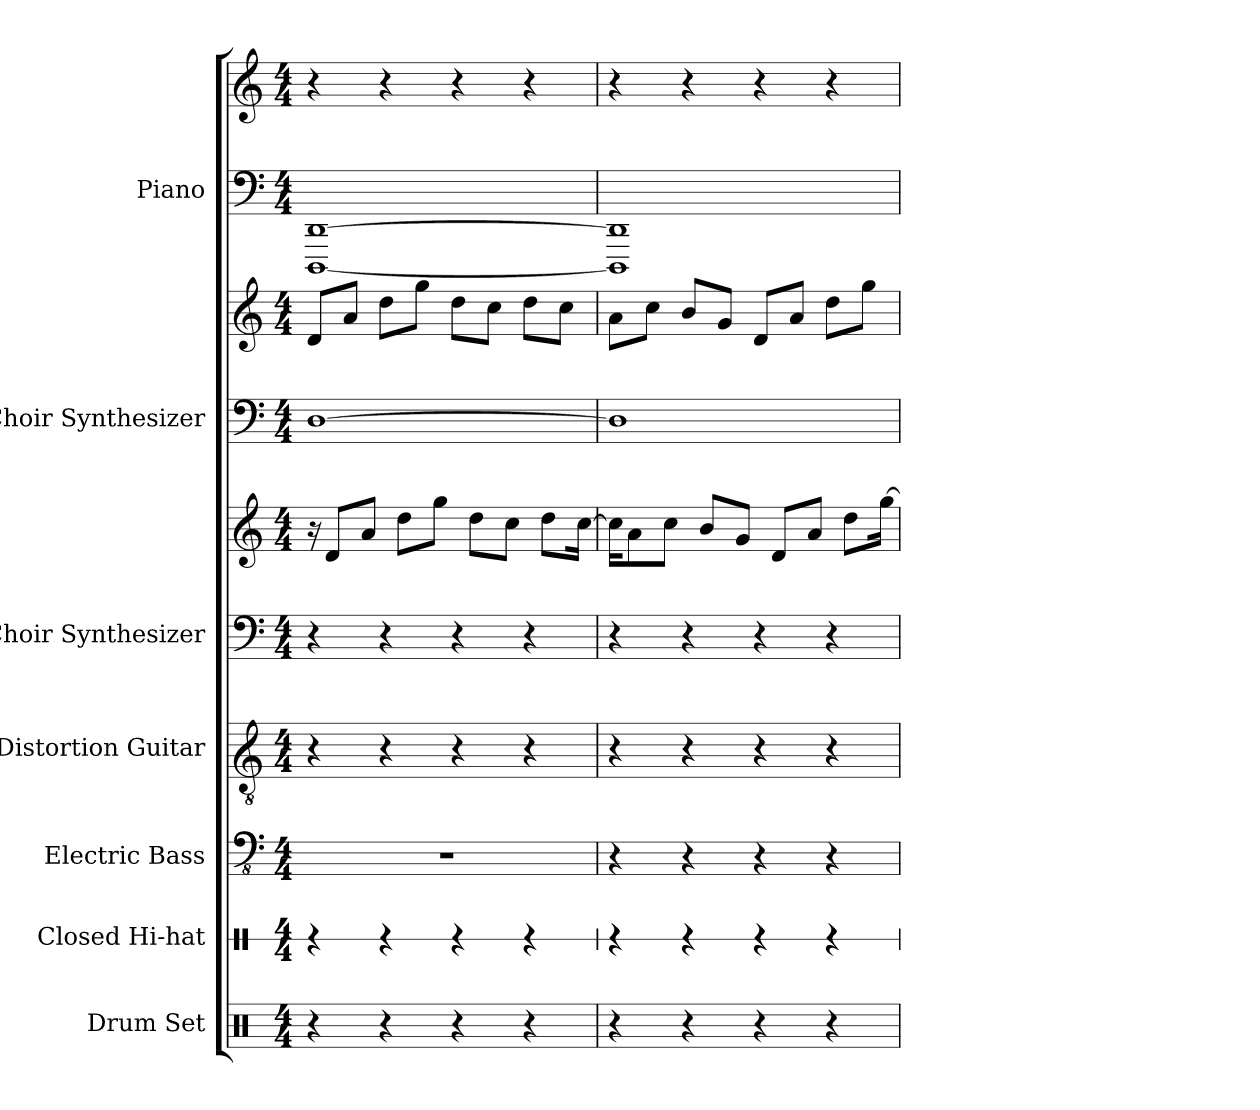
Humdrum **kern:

**kern	**kern	**kern	**kern	**kern	**kern	**kern	**kern	**kern	**kern
*part7	*part6	*part5	*part4	*part3	*part3	*part2	*part2	*part1	*part1
*staff10	*staff9	*staff8	*staff7	*staff6	*staff5	*staff4	*staff3	*staff2	*staff1
*I"Drum Set	*I"Closed Hi-hat	*I"Electric Bass	*I"Distortion Guitar	*I"Choir Synthesizer	*	*I"Choir Synthesizer	*	*I"Piano	*
*I'Drums	*I'Cl HH	*I'El. B.	*I'Dist. Guit.	*I'Synth.	*	*I'Synth.	*	*I'Pno.	*
*stria5	*stria1	*stria4	*stria6	*stria5	*stria5	*stria5	*stria5	*stria5	*stria5
*clefX	*clefX	*clefFv4	*clefGv2	*clefF4	*clefG2	*clefF4	*clefG2	*clefF4	*clefG2
*k[]	*k[]	*k[]	*k[]	*k[]	*k[]	*k[]	*k[]	*k[]	*k[]
*M4/4	*M4/4	*M4/4	*M4/4	*M4/4	*M4/4	*M4/4	*M4/4	*M4/4	*M4/4
*MM130	*MM130	*MM130	*MM130	*MM130	*MM130	*MM130	*MM130	*MM130	*MM130
=1	=1	=1	=1	=1	=1	=1	=1	=1	=1
4r	4r	1r	4r	4r	16r	[1D	8dL	[1DDD [1DD	4r
.	.	.	.	.	8dL	.	.	.	.
.	.	.	.	.	.	.	8aJ	.	.
.	.	.	.	.	8aJ	.	.	.	.
4r	4r	.	4r	4r	.	.	8ddL	.	4r
.	.	.	.	.	8ddL	.	.	.	.
.	.	.	.	.	.	.	8ggJ	.	.
.	.	.	.	.	8ggJ	.	.	.	.
4r	4r	.	4r	4r	.	.	8ddL	.	4r
.	.	.	.	.	8ddL	.	.	.	.
.	.	.	.	.	.	.	8ccJ	.	.
.	.	.	.	.	8ccJ	.	.	.	.
4r	4r	.	4r	4r	.	.	8ddL	.	4r
.	.	.	.	.	8ddL	.	.	.	.
.	.	.	.	.	.	.	8ccJ	.	.
.	.	.	.	.	[16ccJk	.	.	.	.
=2	=2	=2	=2	=2	=2	=2	=2	=2	=2
4r	4r	4r	4r	4r	16ccKL]	1D]	8aL	1DDD] 1DD]	4r
.	.	.	.	.	8a	.	.	.	.
.	.	.	.	.	.	.	8ccJ	.	.
.	.	.	.	.	8ccJ	.	.	.	.
4r	4r	4r	4r	4r	.	.	8bL	.	4r
.	.	.	.	.	8bL	.	.	.	.
.	.	.	.	.	.	.	8gJ	.	.
.	.	.	.	.	8gJ	.	.	.	.
4r	4r	4r	4r	4r	.	.	8dL	.	4r
.	.	.	.	.	8dL	.	.	.	.
.	.	.	.	.	.	.	8aJ	.	.
.	.	.	.	.	8aJ	.	.	.	.
4r	4r	4r	4r	4r	.	.	8ddL	.	4r
.	.	.	.	.	8ddL	.	.	.	.
.	.	.	.	.	.	.	8ggJ	.	.
.	.	.	.	.	[16ggJk	.	.	.	.
=	=	=	=	=	=	=	=	=	=
*-	*-	*-	*-	*-	*-	*-	*-	*-	*-
